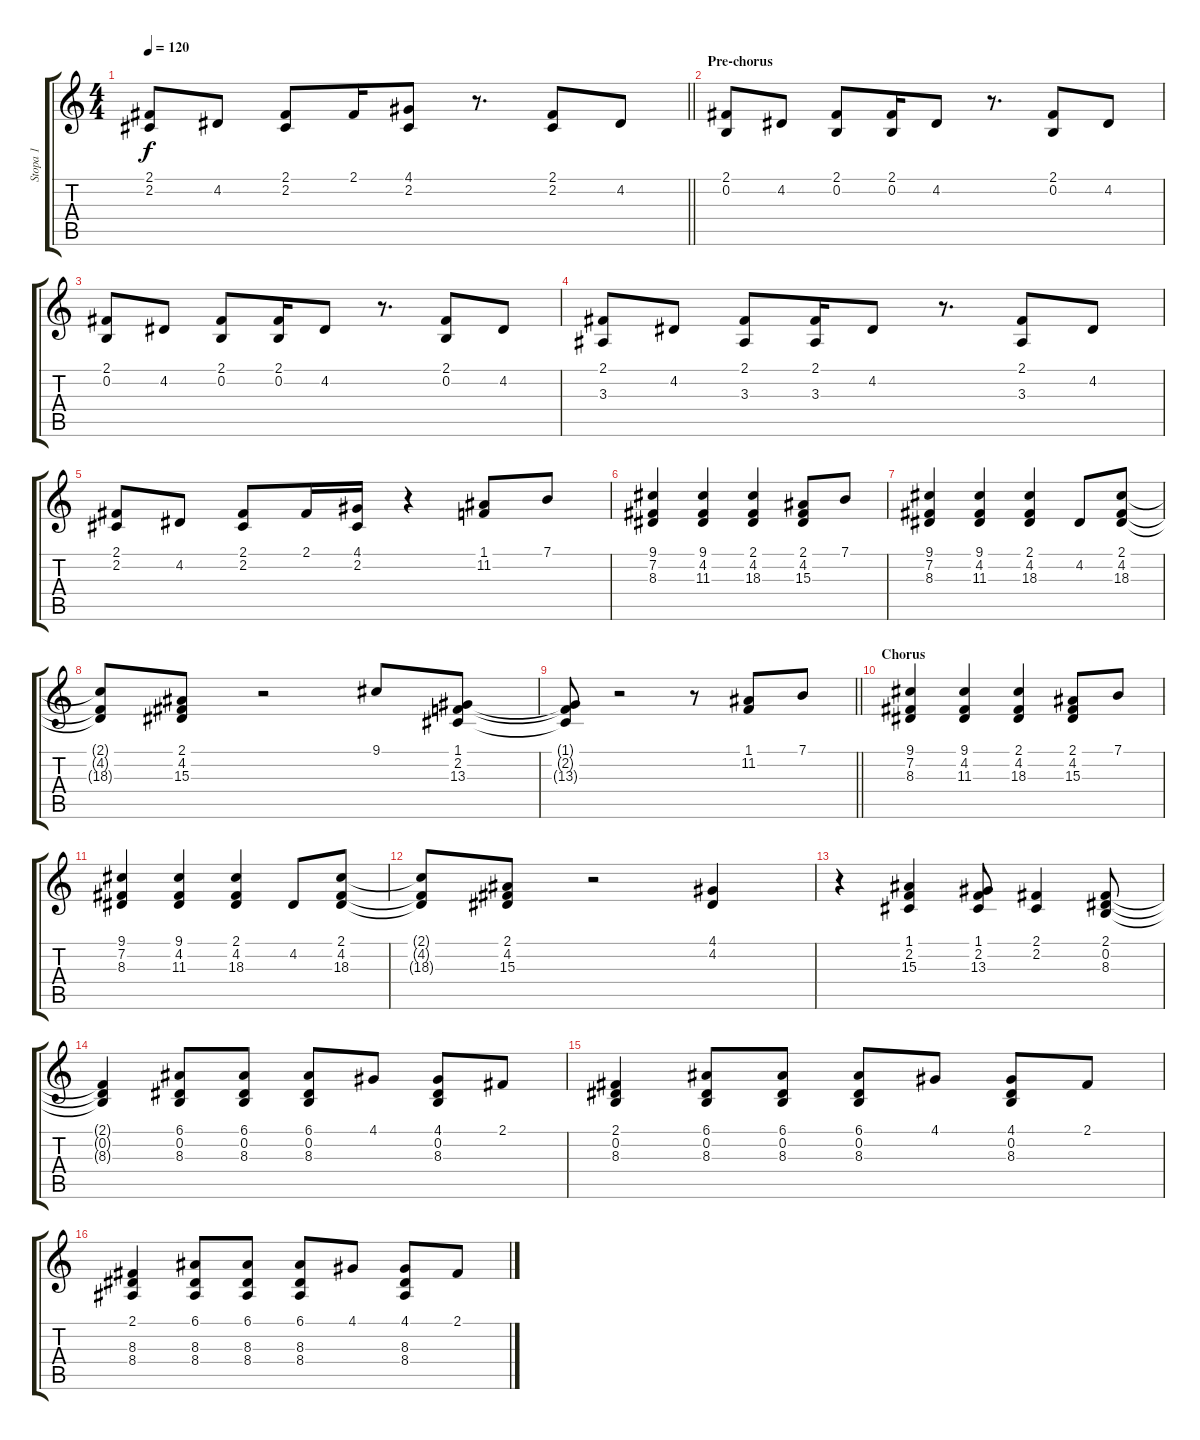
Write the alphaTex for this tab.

\track ("Stopa 1" "Stopa 1") {mute instrument acousticgrandpiano}
\staff {score tabs}
\tuning (E4 B3 G3 D3 A2 E2) {hide}
\ts (4 4)
\tempo 120
\clef g2
\barLineRight lightlight
\ks c
(2.1 2.2).8{dy f} 4.2.8 (2.1 2.2).8 2.1.16 (4.1 2.2).8 r.8{d} (2.1 2.2).8 4.2.8 |
\section ("" "Pre-chorus")
(2.1 0.2).8 4.2.8 (2.1 0.2).8 (2.1 0.2).16 4.2.8 r.8{d} (2.1 0.2).8 4.2.8 |
(2.1 0.2).8 4.2.8 (2.1 0.2).8 (2.1 0.2).16 4.2.8 r.8{d} (2.1 0.2).8 4.2.8 |
(2.1 3.3).8 4.2.8 (2.1 3.3).8 (2.1 3.3).16 4.2.8 r.8{d} (2.1 3.3).8 4.2.8 |
(2.1 2.2).8 4.2.8 (2.1 2.2).8 2.1.16 (4.1 2.2).16 r.4 (1.1 11.2).8 7.1.8 |
(9.1 7.2 8.3).4 (9.1 4.2 11.3).4 (2.1 4.2 18.3).4 (2.1 4.2 15.3).8 7.1.8 |
(9.1 7.2 8.3).4 (9.1 4.2 11.3).4 (2.1 4.2 18.3).4 4.2.8 (2.1 4.2 18.3).8 |
(2.1{t} 4.2{t} 18.3{t}).8 (2.1 4.2 15.3).8 r.2 9.1.8 (1.1 2.2 13.3).8 |
\barLineRight lightlight
(1.1{t} 2.2{t} 13.3{t}).8 r.2 r.8 (1.1 11.2).8 7.1.8 |
\section ("" "Chorus")
(9.1 7.2 8.3).4 (9.1 4.2 11.3).4 (2.1 4.2 18.3).4 (2.1 4.2 15.3).8 7.1.8 |
(9.1 7.2 8.3).4 (9.1 4.2 11.3).4 (2.1 4.2 18.3).4 4.2.8 (2.1 4.2 18.3).8 |
(2.1{t} 4.2{t} 18.3{t}).8 (2.1 4.2 15.3).8 r.2 (4.1 4.2).4 |
r.4 (1.1 2.2 15.3).4 (1.1 2.2 13.3).8 (2.1 2.2).4 (2.1 0.2 8.3).8 |
(2.1{t} 0.2{t} 8.3{t}).4 (6.1 0.2 8.3).8 (6.1 0.2 8.3).8 (6.1 0.2 8.3).8 4.1.8 (4.1 0.2 8.3).8 2.1.8 |
(2.1 0.2 8.3).4 (6.1 0.2 8.3).8 (6.1 0.2 8.3).8 (6.1 0.2 8.3).8 4.1.8 (4.1 0.2 8.3).8 2.1.8 |
(2.1 8.3 8.4).4 (6.1 8.3 8.4).8 (6.1 8.3 8.4).8 (6.1 8.3 8.4).8 4.1.8 (4.1 8.3 8.4).8 2.1.8
